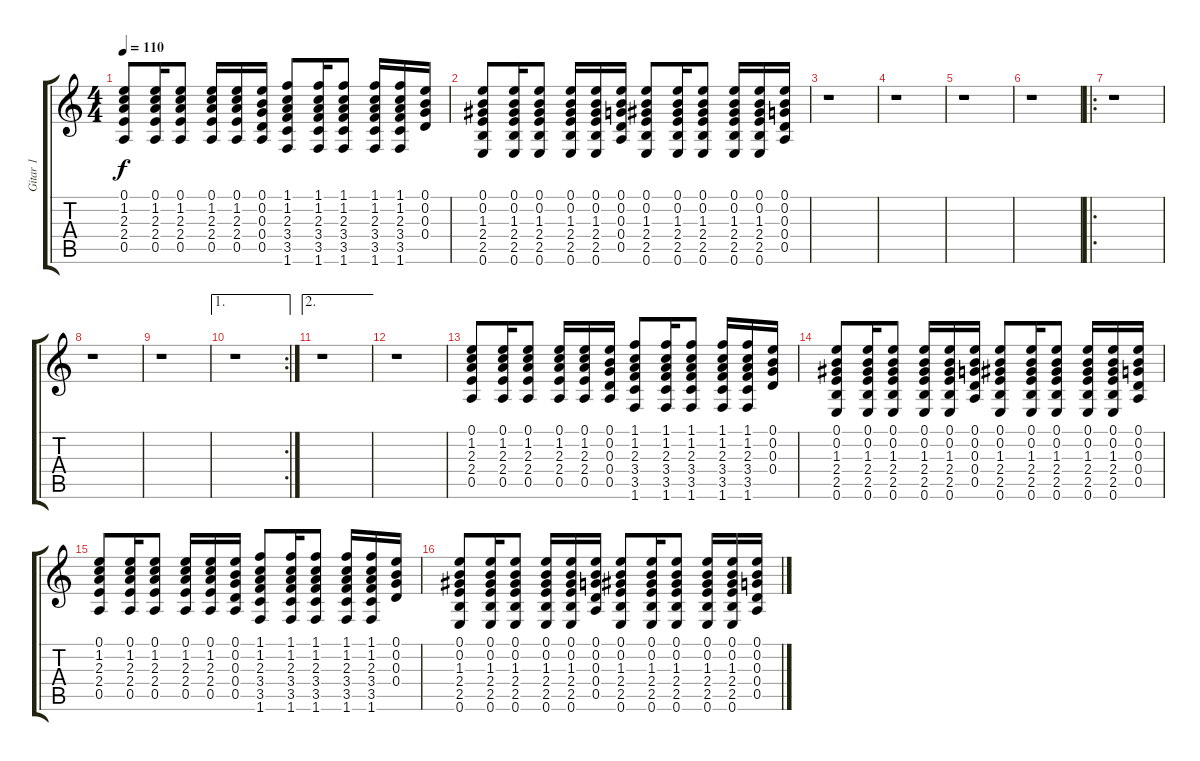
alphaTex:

\track ("Gitar 1" "Gitar 1") {instrument distortionguitar}
\staff {score tabs}
\tuning (E4 B3 G3 D3 A2 E2) {hide}
\ts (4 4)
\tempo 110
\clef g2
\ks c
(0.1 1.2 2.3 2.4 0.5).8{dy f} (0.1 1.2 2.3 2.4 0.5).16 (0.1 1.2 2.3 2.4 0.5).8 (0.1 1.2 2.3 2.4 0.5).16 (0.1 1.2 2.3 2.4 0.5).16 (0.1 0.2 0.3 0.4 0.5).16 (1.1 1.2 2.3 3.4 3.5 1.6).8 (1.1 1.2 2.3 3.4 3.5 1.6).16 (1.1 1.2 2.3 3.4 3.5 1.6).8 (1.1 1.2 2.3 3.4 3.5 1.6).16 (1.1 1.2 2.3 3.4 3.5 1.6).16 (0.1 0.2 0.3 0.4).16 |
(0.1 0.2 1.3 2.4 2.5 0.6).8 (0.1 0.2 1.3 2.4 2.5 0.6).16 (0.1 0.2 1.3 2.4 2.5 0.6).8 (0.1 0.2 1.3 2.4 2.5 0.6).16 (0.1 0.2 1.3 2.4 2.5 0.6).16 (0.1 0.2 0.3 0.4 0.5).16 (0.1 0.2 1.3 2.4 2.5 0.6).8 (0.1 0.2 1.3 2.4 2.5 0.6).16 (0.1 0.2 1.3 2.4 2.5 0.6).8 (0.1 0.2 1.3 2.4 2.5 0.6).16 (0.1 0.2 1.3 2.4 2.5 0.6).16 (0.1 0.2 0.3 0.4 0.5).16 |
r.1 |
r.1 |
r.1 |
r.1 |
\ro
r.1 |
r.1 |
r.1 |
\ae 1
\rc 2
r.1 |
\ae 2
r.1 |
r.1 |
(0.1 1.2 2.3 2.4 0.5).8 (0.1 1.2 2.3 2.4 0.5).16 (0.1 1.2 2.3 2.4 0.5).8 (0.1 1.2 2.3 2.4 0.5).16 (0.1 1.2 2.3 2.4 0.5).16 (0.1 0.2 0.3 0.4 0.5).16 (1.1 1.2 2.3 3.4 3.5 1.6).8 (1.1 1.2 2.3 3.4 3.5 1.6).16 (1.1 1.2 2.3 3.4 3.5 1.6).8 (1.1 1.2 2.3 3.4 3.5 1.6).16 (1.1 1.2 2.3 3.4 3.5 1.6).16 (0.1 0.2 0.3 0.4).16 |
(0.1 0.2 1.3 2.4 2.5 0.6).8 (0.1 0.2 1.3 2.4 2.5 0.6).16 (0.1 0.2 1.3 2.4 2.5 0.6).8 (0.1 0.2 1.3 2.4 2.5 0.6).16 (0.1 0.2 1.3 2.4 2.5 0.6).16 (0.1 0.2 0.3 0.4 0.5).16 (0.1 0.2 1.3 2.4 2.5 0.6).8 (0.1 0.2 1.3 2.4 2.5 0.6).16 (0.1 0.2 1.3 2.4 2.5 0.6).8 (0.1 0.2 1.3 2.4 2.5 0.6).16 (0.1 0.2 1.3 2.4 2.5 0.6).16 (0.1 0.2 0.3 0.4 0.5).16 |
(0.1 1.2 2.3 2.4 0.5).8 (0.1 1.2 2.3 2.4 0.5).16 (0.1 1.2 2.3 2.4 0.5).8 (0.1 1.2 2.3 2.4 0.5).16 (0.1 1.2 2.3 2.4 0.5).16 (0.1 0.2 0.3 0.4 0.5).16 (1.1 1.2 2.3 3.4 3.5 1.6).8 (1.1 1.2 2.3 3.4 3.5 1.6).16 (1.1 1.2 2.3 3.4 3.5 1.6).8 (1.1 1.2 2.3 3.4 3.5 1.6).16 (1.1 1.2 2.3 3.4 3.5 1.6).16 (0.1 0.2 0.3 0.4).16 |
(0.1 0.2 1.3 2.4 2.5 0.6).8 (0.1 0.2 1.3 2.4 2.5 0.6).16 (0.1 0.2 1.3 2.4 2.5 0.6).8 (0.1 0.2 1.3 2.4 2.5 0.6).16 (0.1 0.2 1.3 2.4 2.5 0.6).16 (0.1 0.2 0.3 0.4 0.5).16 (0.1 0.2 1.3 2.4 2.5 0.6).8 (0.1 0.2 1.3 2.4 2.5 0.6).16 (0.1 0.2 1.3 2.4 2.5 0.6).8 (0.1 0.2 1.3 2.4 2.5 0.6).16 (0.1 0.2 1.3 2.4 2.5 0.6).16 (0.1 0.2 0.3 0.4 0.5).16
